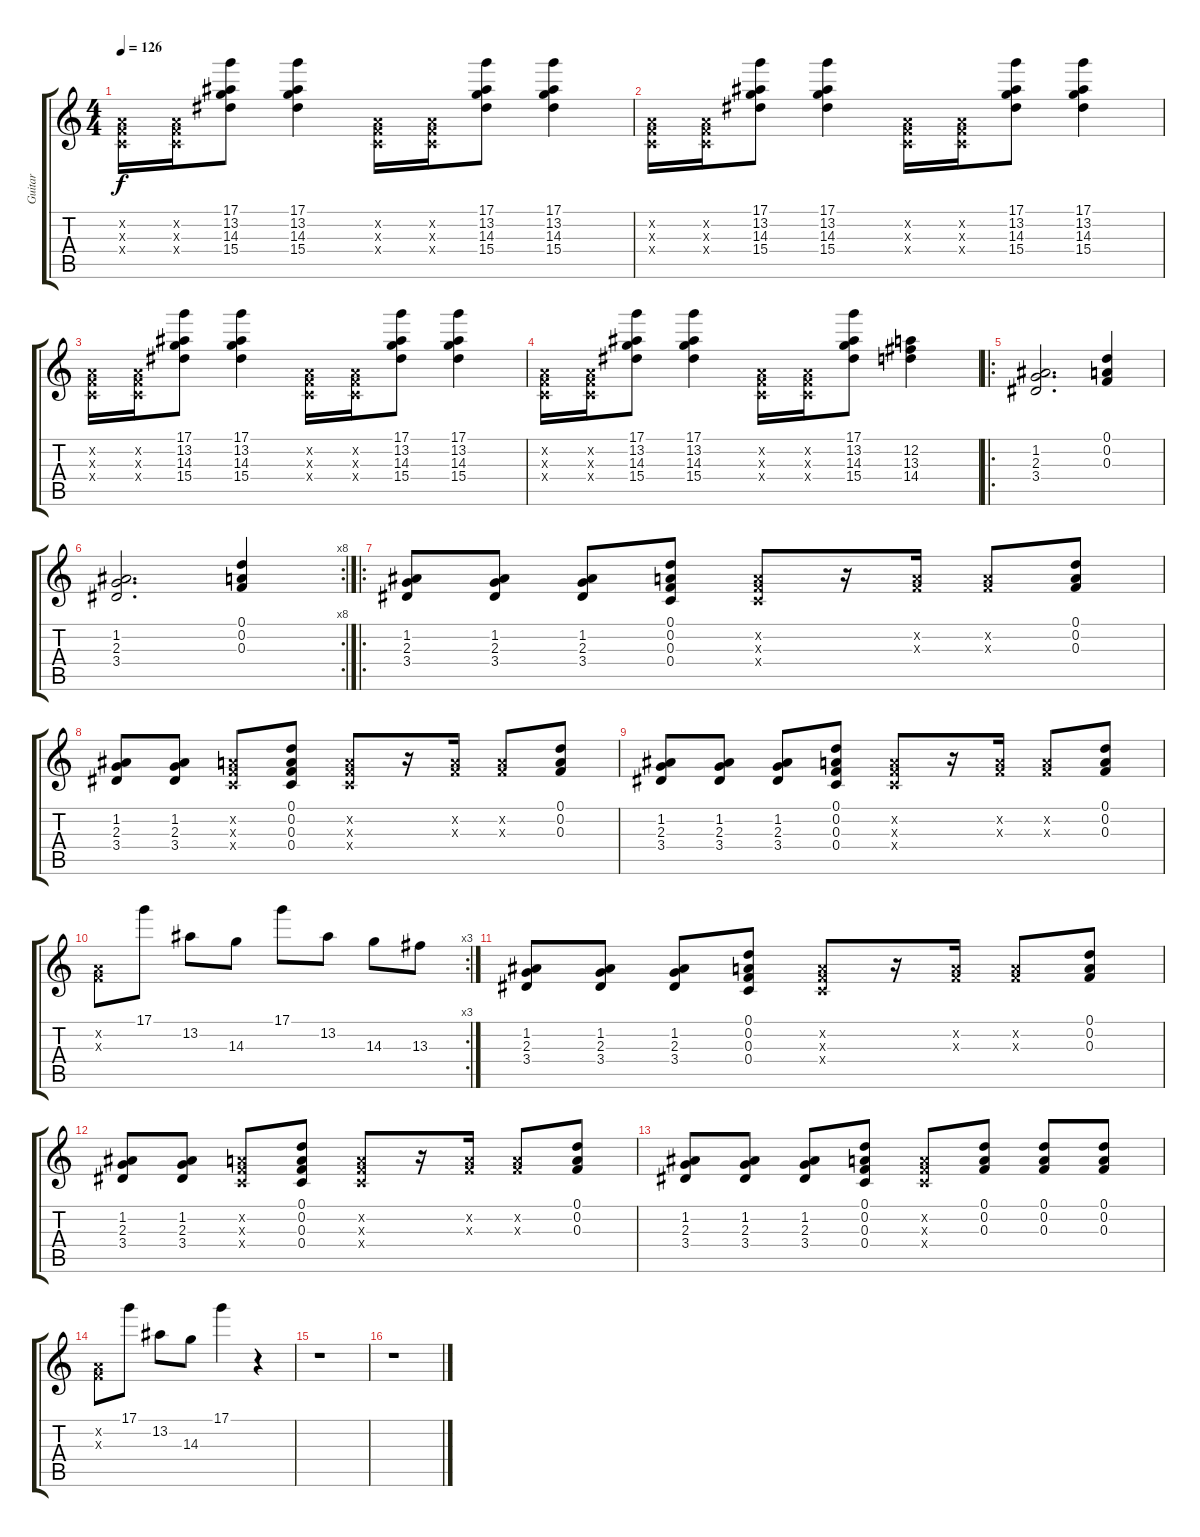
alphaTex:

\track ("Guitar" "Guitar") {instrument overdrivenguitar}
\staff {score tabs}
\tuning (D4 A3 F3 C3 G2 D2) {hide}
\ts (4 4)
\tempo 126
\clef g2
\ks c
(0.2{x} 0.3{x} 0.4{x}).16{dy f} (0.2{x} 0.3{x} 0.4{x}).16 (17.1 13.2 14.3 15.4).8 (17.1 13.2 14.3 15.4).4 (0.2{x} 0.3{x} 0.4{x}).16 (0.2{x} 0.3{x} 0.4{x}).16 (17.1 13.2 14.3 15.4).8 (17.1 13.2 14.3 15.4).4 |
(0.2{x} 0.3{x} 0.4{x}).16 (0.2{x} 0.3{x} 0.4{x}).16 (17.1 13.2 14.3 15.4).8 (17.1 13.2 14.3 15.4).4 (0.2{x} 0.3{x} 0.4{x}).16 (0.2{x} 0.3{x} 0.4{x}).16 (17.1 13.2 14.3 15.4).8 (17.1 13.2 14.3 15.4).4 |
(0.2{x} 0.3{x} 0.4{x}).16 (0.2{x} 0.3{x} 0.4{x}).16 (17.1 13.2 14.3 15.4).8 (17.1 13.2 14.3 15.4).4 (0.2{x} 0.3{x} 0.4{x}).16 (0.2{x} 0.3{x} 0.4{x}).16 (17.1 13.2 14.3 15.4).8 (17.1 13.2 14.3 15.4).4 |
(0.2{x} 0.3{x} 0.4{x}).16 (0.2{x} 0.3{x} 0.4{x}).16 (17.1 13.2 14.3 15.4).8 (17.1 13.2 14.3 15.4).4 (0.2{x} 0.3{x} 0.4{x}).16 (0.2{x} 0.3{x} 0.4{x}).16 (17.1 13.2 14.3 15.4).8 (12.2 13.3 14.4).4 |
\ro
(1.2 2.3 3.4).2{d} (0.1 0.2 0.3).4 |
\rc 8
(1.2 2.3 3.4).2{d} (0.1 0.2 0.3).4 |
\ro
(1.2 2.3 3.4).8 (1.2 2.3 3.4).8 (1.2 2.3 3.4).8 (0.1 0.2 0.3 0.4).8 (0.2{x} 0.3{x} 0.4{x}).8 r.16 (0.2{x} 0.3{x}).16 (0.2{x} 0.3{x}).8 (0.1 0.2 0.3).8 |
(1.2 2.3 3.4).8 (1.2 2.3 3.4).8 (0.2{x} 0.3{x} 0.4{x}).8 (0.1 0.2 0.3 0.4).8 (0.2{x} 0.3{x} 0.4{x}).8 r.16 (0.2{x} 0.3{x}).16 (0.2{x} 0.3{x}).8 (0.1 0.2 0.3).8 |
(1.2 2.3 3.4).8 (1.2 2.3 3.4).8 (1.2 2.3 3.4).8 (0.1 0.2 0.3 0.4).8 (0.2{x} 0.3{x} 0.4{x}).8 r.16 (0.2{x} 0.3{x}).16 (0.2{x} 0.3{x}).8 (0.1 0.2 0.3).8 |
\rc 3
(0.2{x} 0.3{x}).8 17.1.8 13.2.8 14.3.8 17.1.8 13.2.8 14.3.8 13.3.8 |
(1.2 2.3 3.4).8 (1.2 2.3 3.4).8 (1.2 2.3 3.4).8 (0.1 0.2 0.3 0.4).8 (0.2{x} 0.3{x} 0.4{x}).8 r.16 (0.2{x} 0.3{x}).16 (0.2{x} 0.3{x}).8 (0.1 0.2 0.3).8 |
(1.2 2.3 3.4).8 (1.2 2.3 3.4).8 (0.2{x} 0.3{x} 0.4{x}).8 (0.1 0.2 0.3 0.4).8 (0.2{x} 0.3{x} 0.4{x}).8 r.16 (0.2{x} 0.3{x}).16 (0.2{x} 0.3{x}).8 (0.1 0.2 0.3).8 |
(1.2 2.3 3.4).8 (1.2 2.3 3.4).8 (1.2 2.3 3.4).8 (0.1 0.2 0.3 0.4).8 (0.2{x} 0.3{x} 0.4{x}).8 (0.1 0.2 0.3).8 (0.1 0.2 0.3).8 (0.1 0.2 0.3).8 |
(0.2{x} 0.3{x}).8 17.1.8 13.2.8 14.3.8 17.1.4 r.4 |
r.1 |
r.1
